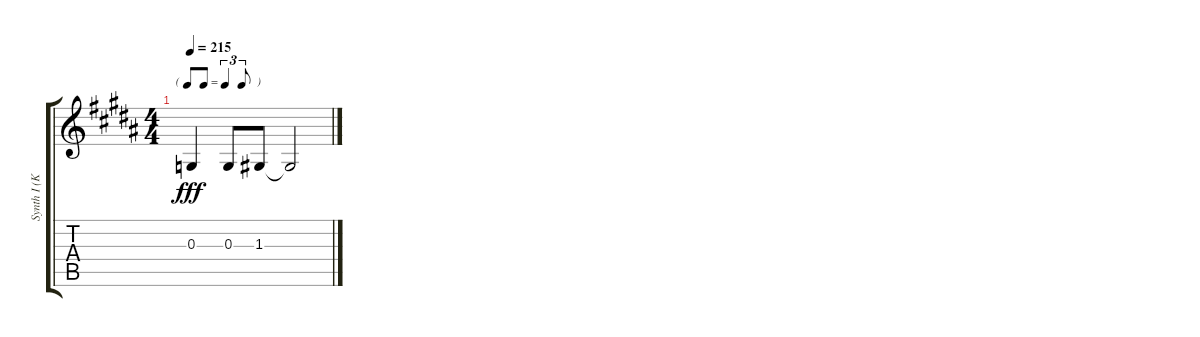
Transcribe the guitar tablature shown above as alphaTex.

\track ("Synth I (Kotobuki Tsumugi)" "Synth I (K") {instrument acousticgrandpiano}
\staff {score tabs}
\tuning (E4 B3 G3 D3 A2 E2) {hide}
\ts (4 4)
\tf triplet8th
\tempo 215
\clef g2
\ks b
0.3.4{dy fff} 0.3.8 1.3.8 1.3{t}.2
